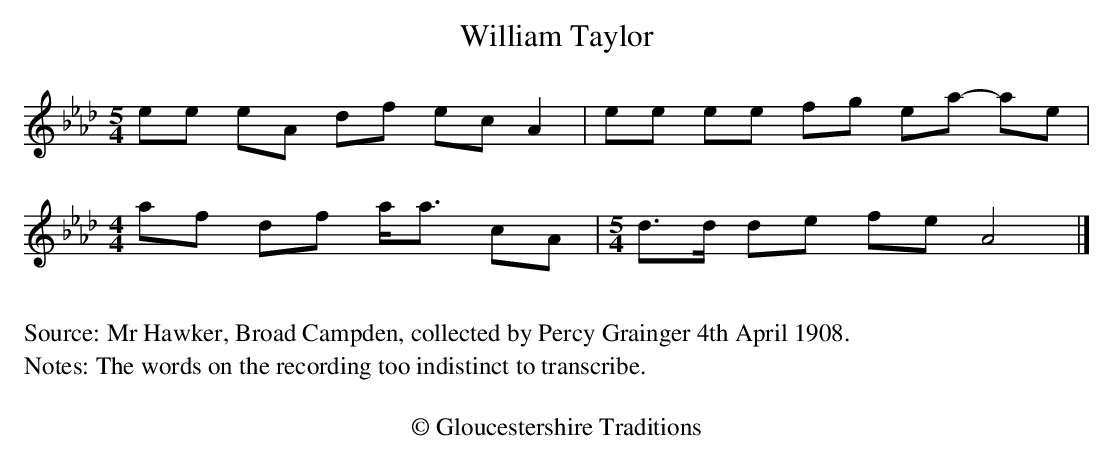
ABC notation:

X:1
T: William Taylor
M: 5/4
L: 1/4
K: Ab
e/e/ e/A/ d/f/ e/c/ A|e/e/ e/e/ f/g/ e/a/-  a/e/ |
[M:4/4]  a/f/ d/f/ a/<a/ c/A/ | [M:5/4]d/>d/ d/e/ f/e/ A2 |]
